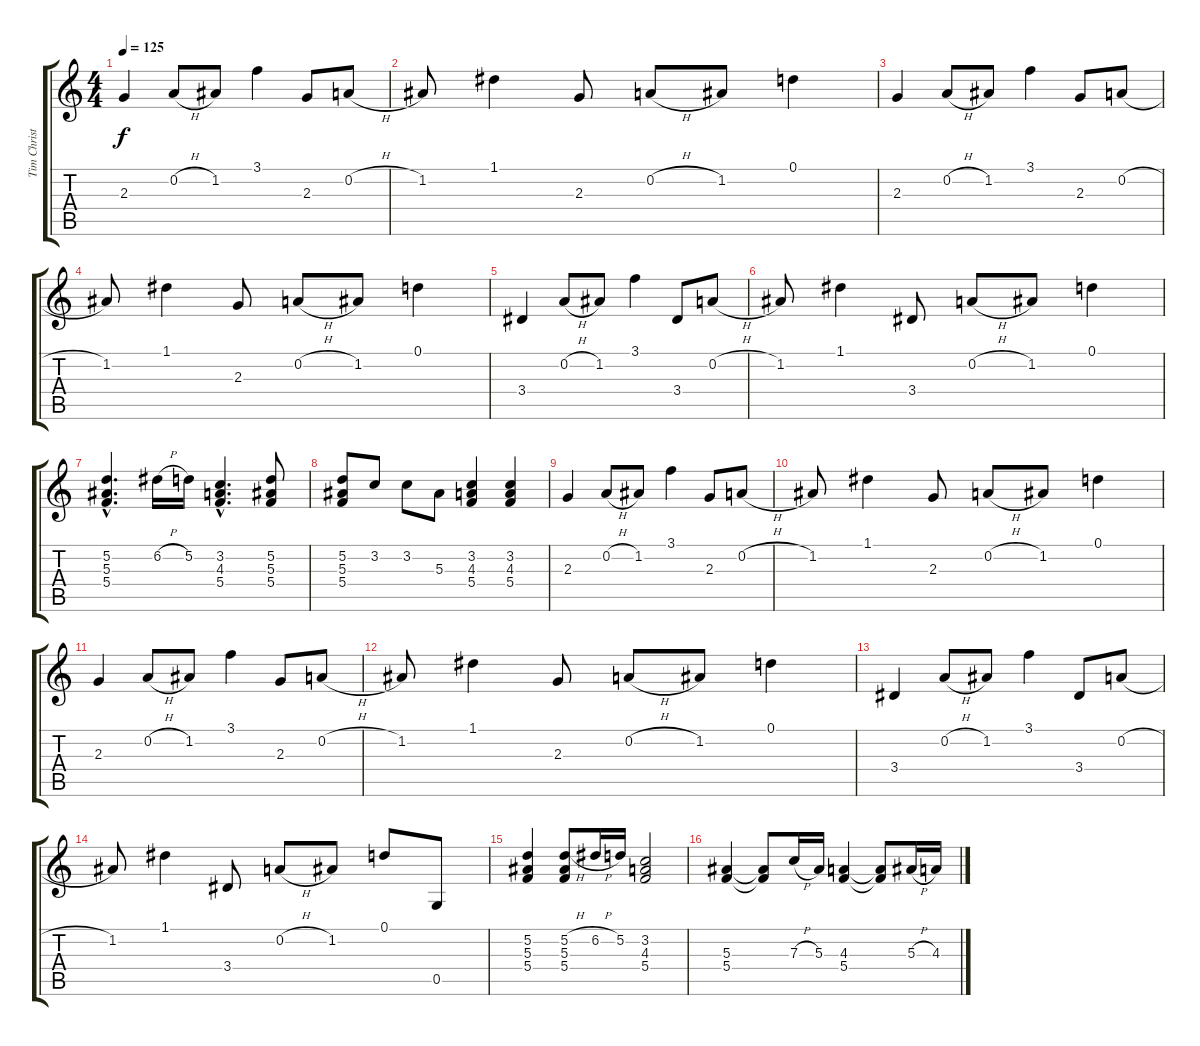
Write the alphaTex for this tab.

\track ("Tim Christensen - Guitar I" "Tim Christ") {instrument electricguitarjazz}
\staff {score tabs}
\tuning (D4 A3 F3 C3 G2 D2) {hide}
\ts (4 4)
\tempo 125
\clef g2
\ks c
2.3.4{dy f} 0.2{h}.8 1.2.8 3.1.4 2.3.8 0.2{h}.8 |
1.2.8 1.1.4 2.3.8 0.2{h}.8 1.2.8 0.1.4 |
2.3.4 0.2{h}.8 1.2.8 3.1.4 2.3.8 0.2{h}.8 |
1.2.8 1.1.4 2.3.8 0.2{h}.8 1.2.8 0.1.4 |
3.4.4 0.2{h}.8 1.2.8 3.1.4 3.4.8 0.2{h}.8 |
1.2.8 1.1.4 3.4.8 0.2{h}.8 1.2.8 0.1.4 |
(5.2{hac} 5.3{hac} 5.4{hac}).4{d} 6.2{h}.16 5.2.16 (3.2{hac} 4.3{hac} 5.4{hac}).4{d} (5.2 5.3 5.4).8 |
(5.2 5.3 5.4).8 3.2.8 3.2.8 5.3.8 (3.2 4.3 5.4).4 (3.2 4.3 5.4).4 |
2.3.4 0.2{h}.8 1.2.8 3.1.4 2.3.8 0.2{h}.8 |
1.2.8 1.1.4 2.3.8 0.2{h}.8 1.2.8 0.1.4 |
2.3.4 0.2{h}.8 1.2.8 3.1.4 2.3.8 0.2{h}.8 |
1.2.8 1.1.4 2.3.8 0.2{h}.8 1.2.8 0.1.4 |
3.4.4 0.2{h}.8 1.2.8 3.1.4 3.4.8 0.2{h}.8 |
1.2.8 1.1.4 3.4.8 0.2{h}.8 1.2.8 0.1.8 0.5.8 |
(5.2 5.3 5.4).4 (5.2{h} 5.3 5.4).8 6.2{h}.16 5.2.16 (3.2 4.3 5.4).2 |
(5.3 5.4).4 (5.3{t} 5.4{t}).8 7.3{h}.16 5.3.16 (4.3 5.4).4 (4.3{t} 5.4{t}).8 5.3{h}.16 4.3.16
